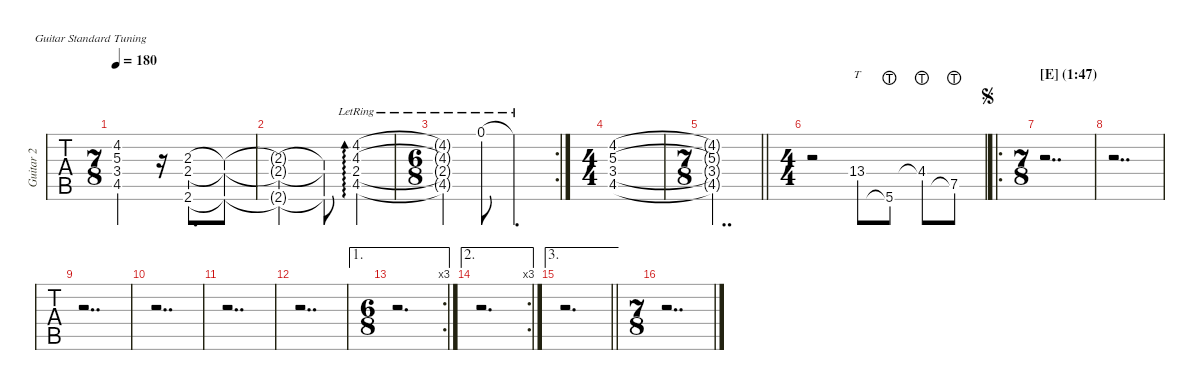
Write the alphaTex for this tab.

\defaultSystemsLayout 4
\hideDynamics
\bracketExtendMode nobrackets
\multiTrackTrackNamePolicy allsystems
\firstSystemTrackNameMode fullname
\otherSystemsTrackNameMode fullname
\otherSystemsTrackNameOrientation horizontal
\track ("Guitar 2" "Guitar 2") {instrument electricguitarclean}
\staff {tabs}
\tuning (E4 B3 G3 D3 A2 E2)
\ts (7 8)
\scale
1.00817
\tempo 180
\accidentals auto
\clef g2
\ottava regular
\simile none
\ks c
(4.5{acc #} 5.3 4.2{acc #} 3.4).2{dy mf} r.16 (2.6{acc #} 2.3 2.4).8{d} (2.3{t} 2.4{t} 2.6{t acc #}).8 |
\scale
0.998 (2.3{t} 2.4{t} 2.6{t acc #}).2 (2.3{t} 2.4{t} 2.6{t acc #}).8 (4.5{lr acc #} 2.4{lr} 4.2{lr acc #} 4.3{lr}).4{ad 0} |
\rc 2
\ts (6 8)
\scale
0.993826 (4.5{lr t acc #} 2.4{lr t} 4.2{lr t acc #} 4.3{lr t}).4 0.1{lr}.8 0.1{lr t}.4{d} |
\ts (4 4)
\scale
1.00775 (4.5{acc #} 5.3 4.2{acc #} 3.4).1 |
\ts (7 8)
\scale
0.998468
\barLineRight lightlight
(4.5{t acc #} 5.3{t} 4.2{t acc #} 3.4{t}).2{dd} |
\ts (4 4)
\scale
0.993782 r.2 13.4{acc #}.8{tt} 5.6{lht}.8 4.4{lht acc #}.8 7.5{lht}.8 |
\ro
\ts (7 8)
\section ("E" "(1:47)")
\scale
1.06125
\jump segno
r.2{dd} |
\scale
0.984915 r.2{dd} |
\scale
0.984915 r.2{dd} |
\scale
0.968918 r.2{dd} |
\scale
1.05589 r.2{dd} |
\scale
0.990973 r.2{dd} |
\ae 1
\rc 3
\ts (6 8)
\scale
0.990605 r.2{d} |
\ae 2
\rc 3
\scale
0.962534 r.2{d} |
\ae 3
\scale
1.06975
\barLineRight lightlight
r.2{d} |
\ts (7 8)
\scale
0.967388 r.2{dd}
